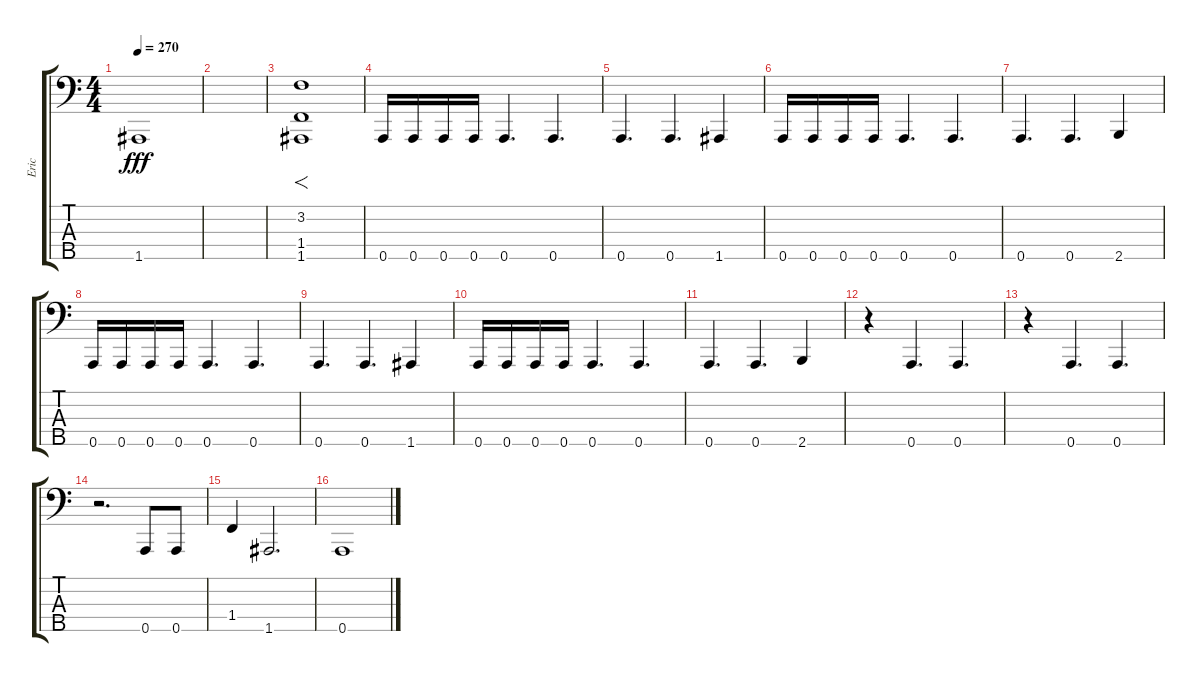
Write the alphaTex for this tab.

\track ("Eric" "Eric") {instrument electricbasspick}
\staff {score tabs}
\tuning (G2 D2 A1 E1 A0) {hide}
\ts (4 4)
\tempo 270
\clef f4
\ks c
1.5{t}.1{dy fff} |
|
(3.2 1.4 1.5).1{f} |
0.5.16 0.5.16{beam merge} 0.5.16 0.5.16 0.5.4{d beam merge} 0.5.4{d} |
0.5.4{d} 0.5.4{d beam merge} 1.5.4 |
0.5.16 0.5.16{beam merge} 0.5.16 0.5.16 0.5.4{d beam merge} 0.5.4{d} |
0.5.4{d} 0.5.4{d beam merge} 2.5.4 |
0.5.16 0.5.16{beam merge} 0.5.16 0.5.16 0.5.4{d beam merge} 0.5.4{d} |
0.5.4{d} 0.5.4{d beam merge} 1.5.4 |
0.5.16 0.5.16{beam merge} 0.5.16 0.5.16 0.5.4{d beam merge} 0.5.4{d} |
0.5.4{d} 0.5.4{d beam merge} 2.5.4 |
r.4 0.5.4{d} 0.5.4{d} |
r.4 0.5.4{d} 0.5.4{d} |
r.2{d beam merge} 0.5.8 0.5.8 |
1.4.4{beam merge} 1.5.2{d} |
0.5.1
